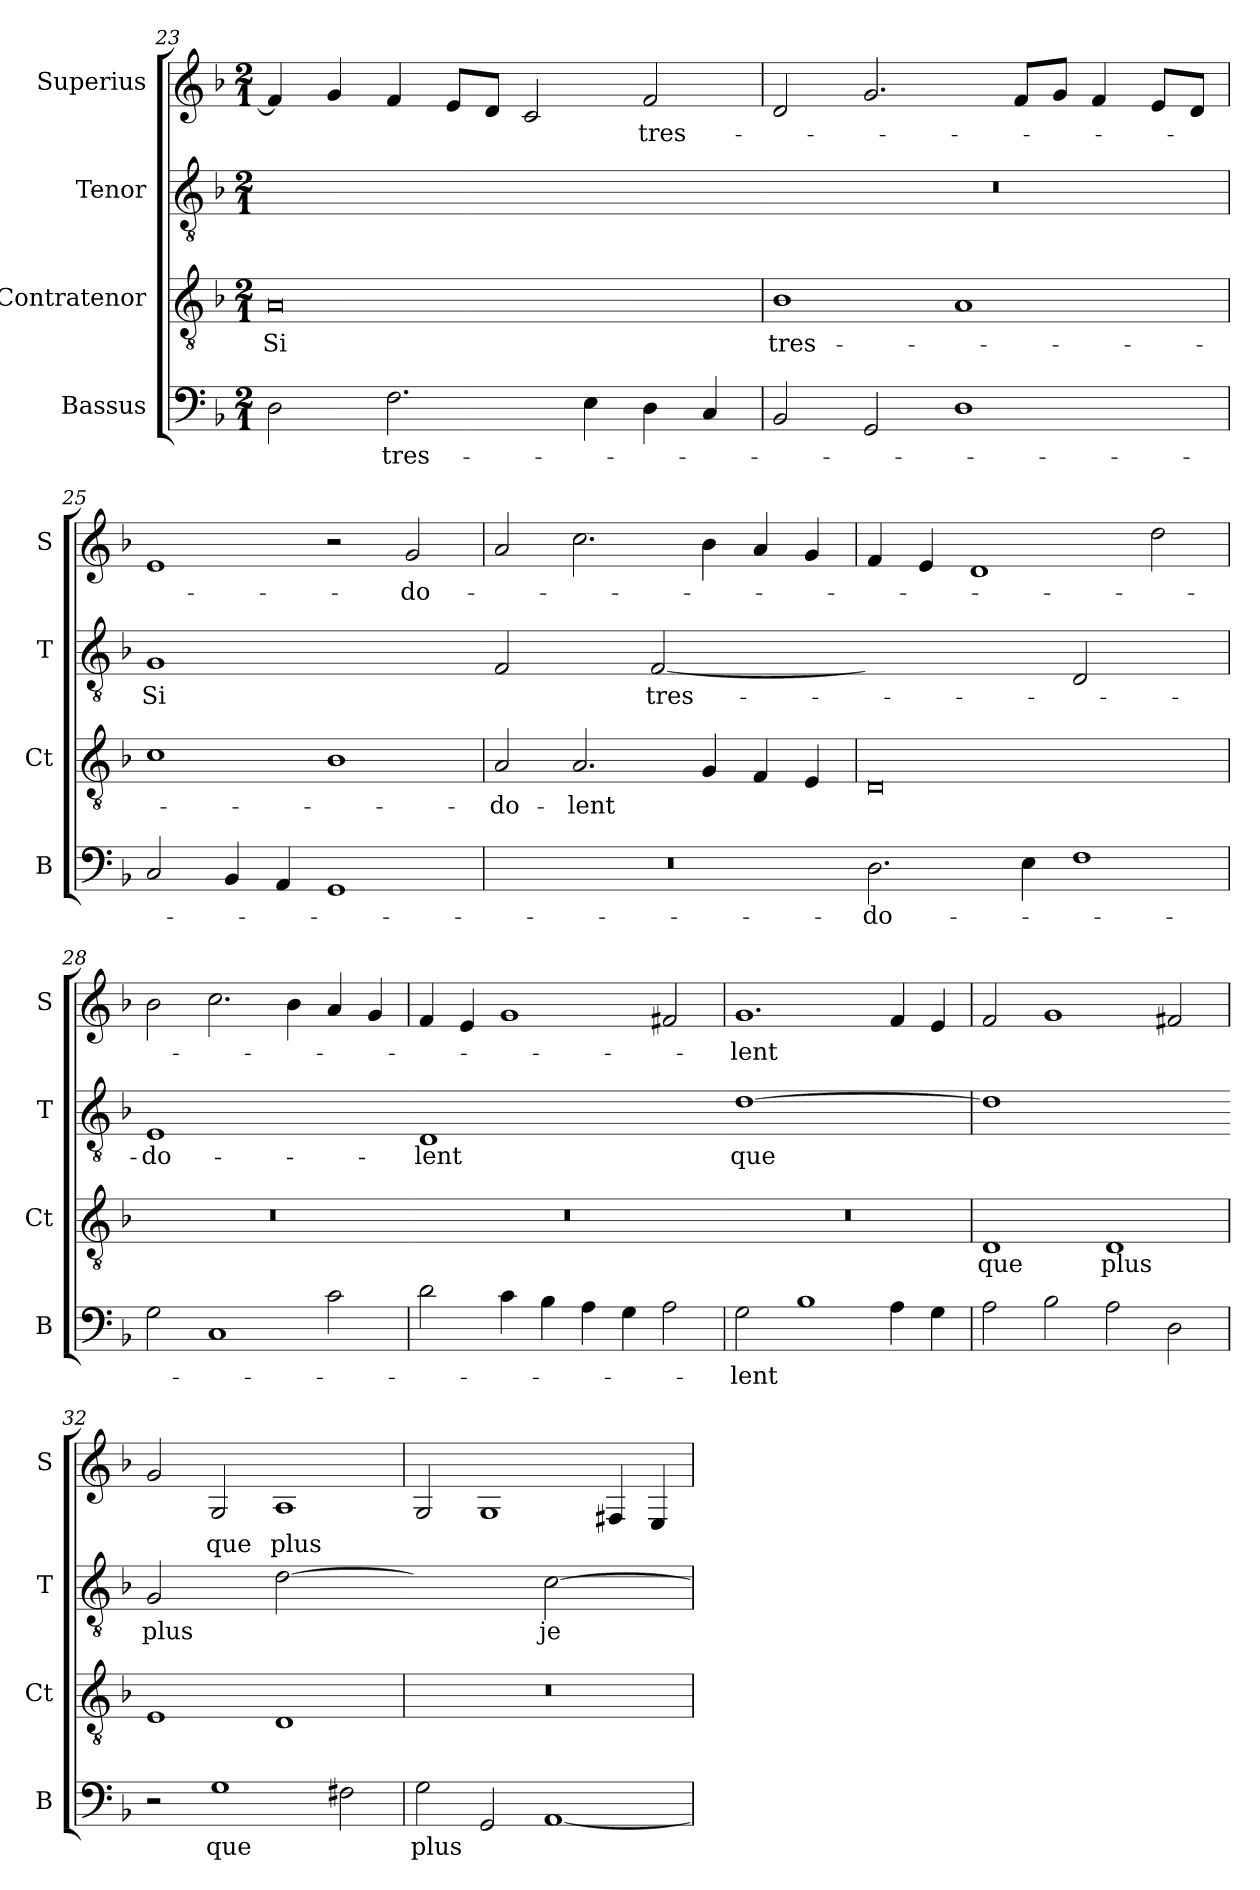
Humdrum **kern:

**kern	**text	**kern	**text	**kern	**text	**kern	**text
*part4	*part4	*part3	*part3	*part2	*part2	*part1	*part1
*staff4	*staff4	*staff3	*staff3	*staff2	*staff2	*staff1	*staff1
*I"Bassus	*	*I"Contratenor	*	*I"Tenor	*	*I"Superius	*
*I'B	*	*I'Ct	*	*I'T	*	*I'S	*
*clefF4	*	*clefGv2	*	*clefGv2	*	*clefG2	*
*k[b-]	*	*k[b-]	*	*k[b-]	*	*k[b-]	*
*M2/1	*	*M2/1	*	*M2/1	*	*M2/1	*
=23	=23	=23	=23	=23	=23	=23	=23
!	!	!	!	!LO:N:vis=1	!	!	!
2D	.	0A	Si	0Dyy]	.	4f]	.
.	.	.	.	.	.	4g	.
2.F	tres-	.	.	.	.	4f	.
.	.	.	.	.	.	8eL	.
.	.	.	.	.	.	8dJ	.
.	.	.	.	.	.	2c	.
4E	.	.	.	.	.	.	.
4D	.	.	.	.	.	2f	tres-
4C	.	.	.	.	.	.	.
=24	=24	=24	=24	=24-	=24	=24	=24
!	!	!	!	!LO:N:vis=1	!	!	!
2BB-	.	1B-	tres-	0r	.	2d	.
2GG	.	.	.	.	.	2.g	.
1D	.	1A	.	.	.	.	.
.	.	.	.	.	.	8fL	.
.	.	.	.	.	.	8gJ	.
.	.	.	.	.	.	4f	.
.	.	.	.	.	.	8eL	.
.	.	.	.	.	.	8dJ	.
=25	=25	=25	=25	=25	=25	=25	=25
!	!	!	!	!LO:N:vis=1	!	!	!
2C	.	1c	.	0G	Si	1e	.
4BB-	.	.	.	.	.	.	.
4AA	.	.	.	.	.	.	.
1GG	.	1B-	.	.	.	2r	.
.	.	.	.	.	.	2g	-do-
=26	=26	=26	=26	=26-	=26	=26	=26
!	!	!	!	!LO:N:vis=2	!	!	!
0r	.	2A	-do-	1F	.	2a	.
.	.	2.A	-lent	.	.	2.cc	.
!	!	!	!	!LO:N:vis=2	!	!	!
.	.	.	.	[1F	tres-	.	.
.	.	4G	.	.	.	4b-	.
.	.	4F	.	.	.	4a	.
.	.	4E	.	.	.	4g	.
=27	=27	=27	=27	=27-	=27	=27	=27
!	!	!	!	!LO:N:vis=2	!	!	!
2.D	-do-	0D	.	1Fyy]	.	4f	.
.	.	.	.	.	.	4e	.
.	.	.	.	.	.	1d	.
4E	.	.	.	.	.	.	.
!	!	!	!	!LO:N:vis=2	!	!	!
1F	.	.	.	1D	.	.	.
.	.	.	.	.	.	2dd	.
=28	=28	=28	=28	=28	=28	=28	=28
!	!	!	!	!LO:N:vis=1	!	!	!
2G	.	0r	.	0E	-do-	2b-	.
1C	.	.	.	.	.	2.cc	.
.	.	.	.	.	.	4b-	.
2c	.	.	.	.	.	4a	.
.	.	.	.	.	.	4g	.
=29	=29	=29	=29	=29-	=29	=29	=29
!	!	!	!	!LO:N:vis=1	!	!	!
2d	.	0r	.	0D	-lent	4f	.
.	.	.	.	.	.	4e	.
4c	.	.	.	.	.	1g	.
4B-	.	.	.	.	.	.	.
4A	.	.	.	.	.	.	.
4G	.	.	.	.	.	.	.
2A	.	.	.	.	.	2f#X	.
=30	=30	=30	=30	=30-	=30	=30	=30
!	!	!	!	!LO:N:vis=1	!	!	!
2G	-lent	0r	.	[0d	que	1.g	-lent
1B-	.	.	.	.	.	.	.
4A	.	.	.	.	.	4f	.
4G	.	.	.	.	.	4e	.
=31	=31	=31	=31	=31	=31	=31	=31
!	!	!	!	!LO:N:vis=1	!	!	!
2A	.	1D	que	0d]	.	2f	.
2B-	.	.	.	.	.	1g	.
2A	.	1D	plus	.	.	.	.
2D	.	.	.	.	.	2f#X	.
=32	=32	=32	=32	=32-	=32	=32	=32
!	!	!	!	!LO:N:vis=2	!	!	!
2r	.	1E	.	1G	plus	2g	.
1G	que	.	.	.	.	2G	que
!	!	!	!	!LO:N:vis=2	!	!	!
.	.	1D	.	[1d	.	1A	plus
2F#X	.	.	.	.	.	.	.
=33	=33	=33	=33	=33-	=33	=33	=33
!	!	!	!	!LO:N:vis=2	!	!	!
2G	plus	0r	.	1dyy]	.	2G	.
2GG	.	.	.	.	.	1G	.
!	!	!	!	!LO:N:vis=2	!	!	!
[1AA	.	.	.	[1c	je	.	.
.	.	.	.	.	.	4F#X	.
.	.	.	.	.	.	4E	.
=	=	=	=	=	=	=	=
*-	*-	*-	*-	*-	*-	*-	*-
